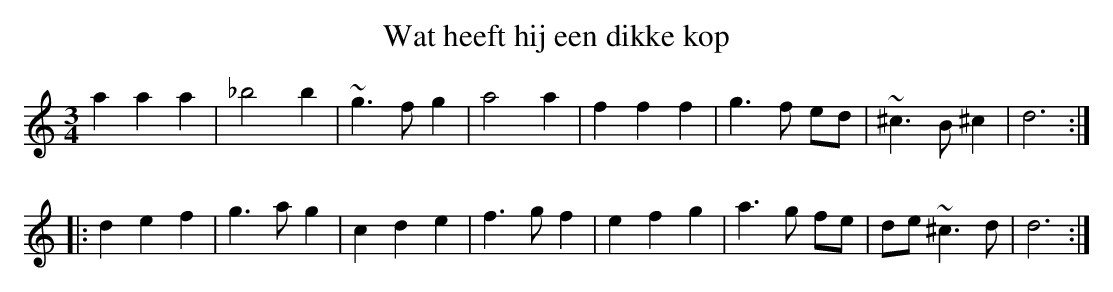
X:1
T:Wat heeft hij een dikke kop
M:3/4
K:Ddor
a2a2a2|_b4b2|~g3fg2|a4a2|f2f2f2|g3f ed|~^c3B^c2|d6:|
|:d2e2f2|g3ag2|c2d2e2|f3gf2|e2f2g2|a3g fe|de~^c3d|d6:|
